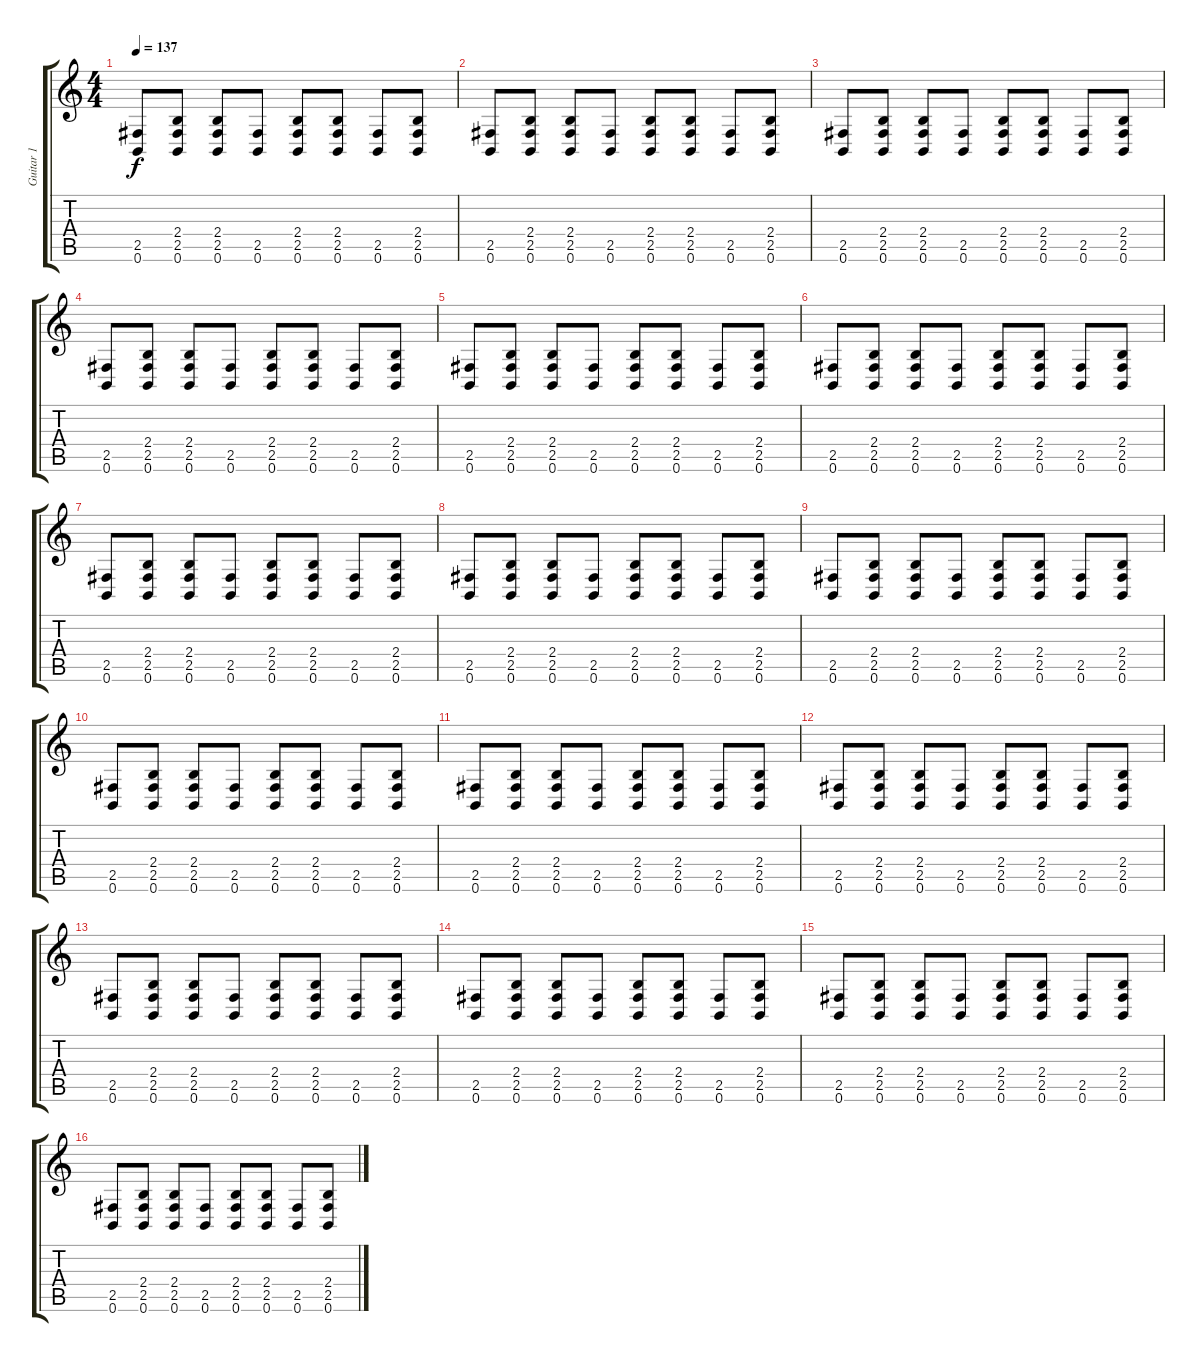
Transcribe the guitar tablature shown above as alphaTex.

\track ("Guitar 1" "Guitar 1") {instrument distortionguitar}
\staff {score tabs}
\tuning (B3 G3 D3 A2 E2 B1) {hide}
\ts (4 4)
\tempo 137
\clef g2
\ks c
(2.5 0.6).8{dy f} (2.4 2.5 0.6).8 (2.4 2.5 0.6).8 (2.5 0.6).8 (2.4 2.5 0.6).8 (2.4 2.5 0.6).8 (2.5 0.6).8 (2.4 2.5 0.6).8 |
(2.5 0.6).8 (2.4 2.5 0.6).8 (2.4 2.5 0.6).8 (2.5 0.6).8 (2.4 2.5 0.6).8 (2.4 2.5 0.6).8 (2.5 0.6).8 (2.4 2.5 0.6).8 |
(2.5 0.6).8 (2.4 2.5 0.6).8 (2.4 2.5 0.6).8 (2.5 0.6).8 (2.4 2.5 0.6).8 (2.4 2.5 0.6).8 (2.5 0.6).8 (2.4 2.5 0.6).8 |
(2.5 0.6).8 (2.4 2.5 0.6).8 (2.4 2.5 0.6).8 (2.5 0.6).8 (2.4 2.5 0.6).8 (2.4 2.5 0.6).8 (2.5 0.6).8 (2.4 2.5 0.6).8 |
(2.5 0.6).8 (2.4 2.5 0.6).8 (2.4 2.5 0.6).8 (2.5 0.6).8 (2.4 2.5 0.6).8 (2.4 2.5 0.6).8 (2.5 0.6).8 (2.4 2.5 0.6).8 |
(2.5 0.6).8 (2.4 2.5 0.6).8 (2.4 2.5 0.6).8 (2.5 0.6).8 (2.4 2.5 0.6).8 (2.4 2.5 0.6).8 (2.5 0.6).8 (2.4 2.5 0.6).8 |
(2.5 0.6).8 (2.4 2.5 0.6).8 (2.4 2.5 0.6).8 (2.5 0.6).8 (2.4 2.5 0.6).8 (2.4 2.5 0.6).8 (2.5 0.6).8 (2.4 2.5 0.6).8 |
(2.5 0.6).8 (2.4 2.5 0.6).8 (2.4 2.5 0.6).8 (2.5 0.6).8 (2.4 2.5 0.6).8 (2.4 2.5 0.6).8 (2.5 0.6).8 (2.4 2.5 0.6).8 |
(2.5 0.6).8 (2.4 2.5 0.6).8 (2.4 2.5 0.6).8 (2.5 0.6).8 (2.4 2.5 0.6).8 (2.4 2.5 0.6).8 (2.5 0.6).8 (2.4 2.5 0.6).8 |
(2.5 0.6).8 (2.4 2.5 0.6).8 (2.4 2.5 0.6).8 (2.5 0.6).8 (2.4 2.5 0.6).8 (2.4 2.5 0.6).8 (2.5 0.6).8 (2.4 2.5 0.6).8 |
(2.5 0.6).8 (2.4 2.5 0.6).8 (2.4 2.5 0.6).8 (2.5 0.6).8 (2.4 2.5 0.6).8 (2.4 2.5 0.6).8 (2.5 0.6).8 (2.4 2.5 0.6).8 |
(2.5 0.6).8 (2.4 2.5 0.6).8 (2.4 2.5 0.6).8 (2.5 0.6).8 (2.4 2.5 0.6).8 (2.4 2.5 0.6).8 (2.5 0.6).8 (2.4 2.5 0.6).8 |
(2.5 0.6).8 (2.4 2.5 0.6).8 (2.4 2.5 0.6).8 (2.5 0.6).8 (2.4 2.5 0.6).8 (2.4 2.5 0.6).8 (2.5 0.6).8 (2.4 2.5 0.6).8 |
(2.5 0.6).8 (2.4 2.5 0.6).8 (2.4 2.5 0.6).8 (2.5 0.6).8 (2.4 2.5 0.6).8 (2.4 2.5 0.6).8 (2.5 0.6).8 (2.4 2.5 0.6).8 |
(2.5 0.6).8 (2.4 2.5 0.6).8 (2.4 2.5 0.6).8 (2.5 0.6).8 (2.4 2.5 0.6).8 (2.4 2.5 0.6).8 (2.5 0.6).8 (2.4 2.5 0.6).8 |
(2.5 0.6).8 (2.4 2.5 0.6).8 (2.4 2.5 0.6).8 (2.5 0.6).8 (2.4 2.5 0.6).8 (2.4 2.5 0.6).8 (2.5 0.6).8 (2.4 2.5 0.6).8
